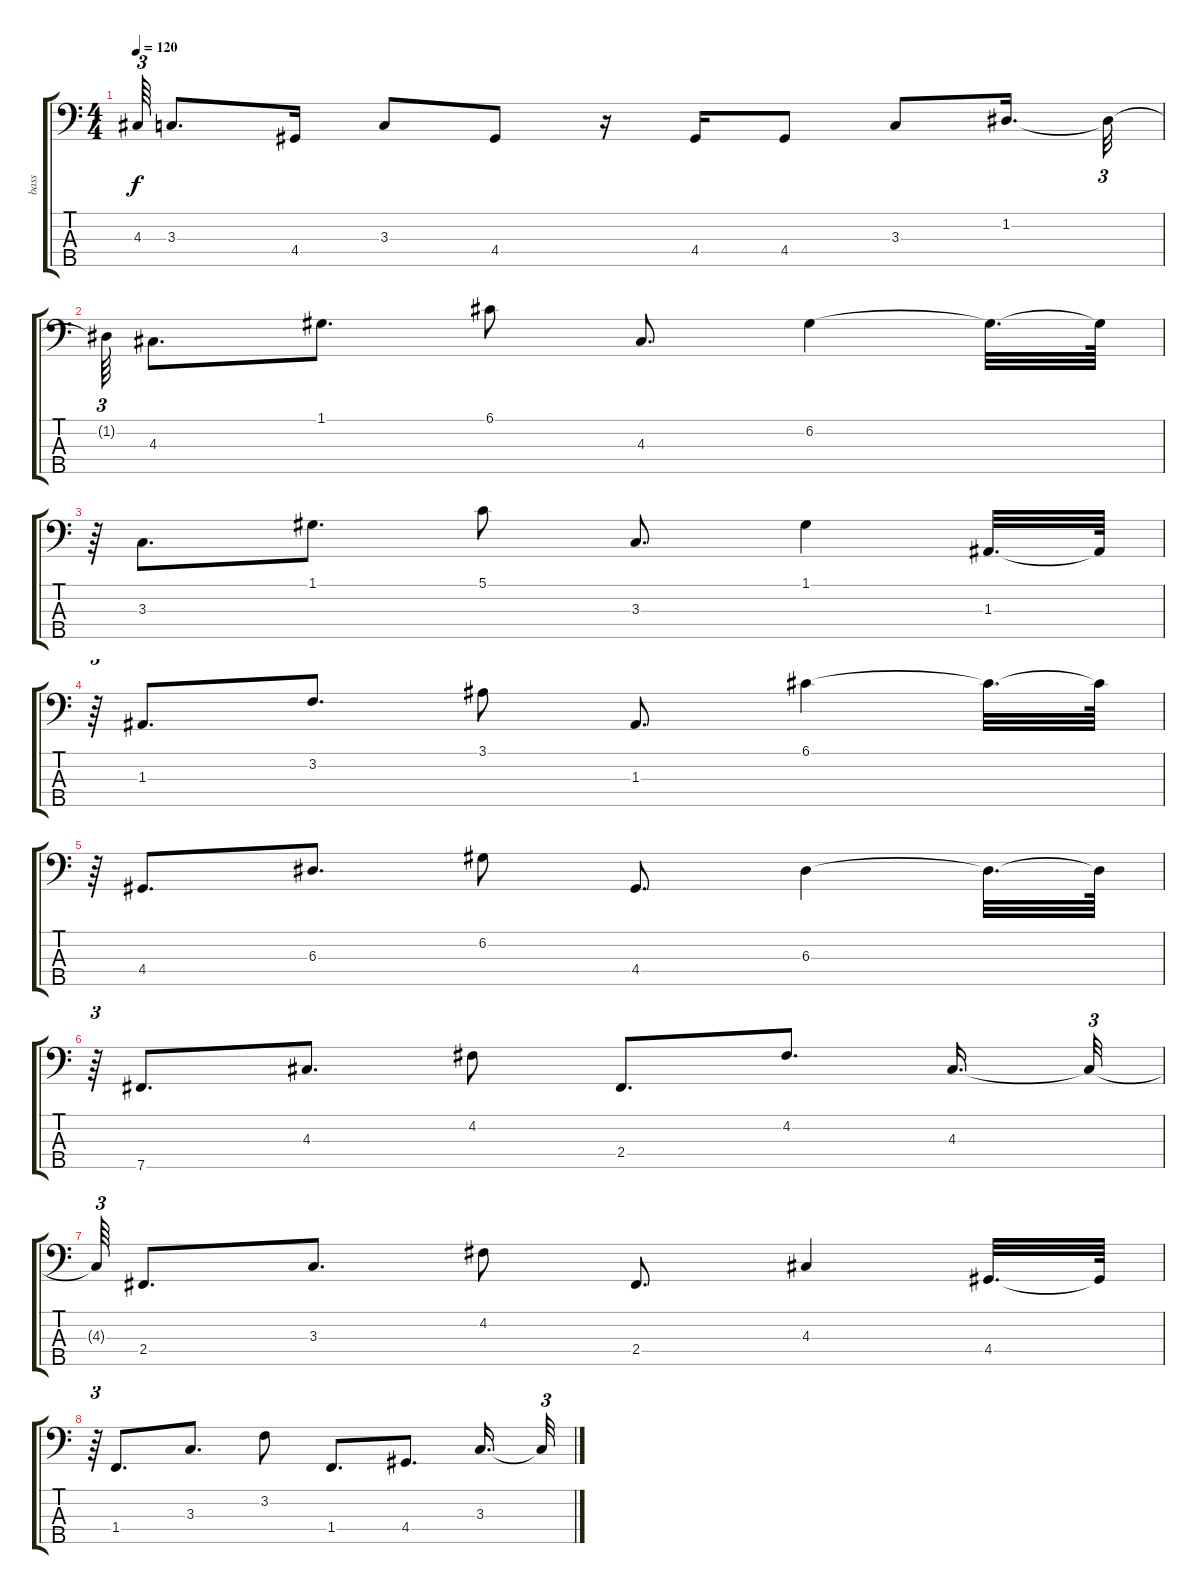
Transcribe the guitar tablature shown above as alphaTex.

\track ("bass" "bass") {instrument fretlessbass}
\staff {score tabs}
\tuning (G2 D2 A1 E1 B0) {hide}
\ts (4 4)
\tempo 120
\clef f4
\ks c
4.3{t}.64{tu (3 2) dy f} 3.3.8{d} 4.4.16 3.3.8 4.4.8 r.16 4.4.16 4.4.8 3.3.8 1.2.16{d} 1.2{t}.32{tu (3 2)} |
1.2{t}.64{tu (3 2)} 4.3.8{d} 1.1.8{d} 6.1.8 4.3.8{d} 6.2.4 6.2{t}.32{d} 6.2{t}.64 |
r.64{tu (3 2)} 3.3.8{d} 1.1.8{d} 5.1.8 3.3.8{d} 1.1.4 1.3.32{d} 1.3{t}.64 |
r.64{tu (3 2)} 1.3.8{d} 3.2.8{d} 3.1.8 1.3.8{d} 6.1.4 6.1{t}.32{d} 6.1{t}.64 |
r.64{tu (3 2)} 4.4.8{d} 6.3.8{d} 6.2.8 4.4.8{d} 6.3.4 6.3{t}.32{d} 6.3{t}.64 |
r.64{tu (3 2)} 7.5.8{d} 4.3.8{d} 4.2.8 2.4.8{d} 4.2.8{d} 4.3.16{d} 4.3{t}.32{tu (3 2)} |
4.3{t}.64{tu (3 2)} 2.4.8{d} 3.3.8{d} 4.2.8 2.4.8{d} 4.3.4 4.4.32{d} 4.4{t}.64 |
r.64{tu (3 2)} 1.4.8{d} 3.3.8{d} 3.2.8 1.4.8{d} 4.4.8{d} 3.3.16{d} 3.3{t}.32{tu (3 2)}
